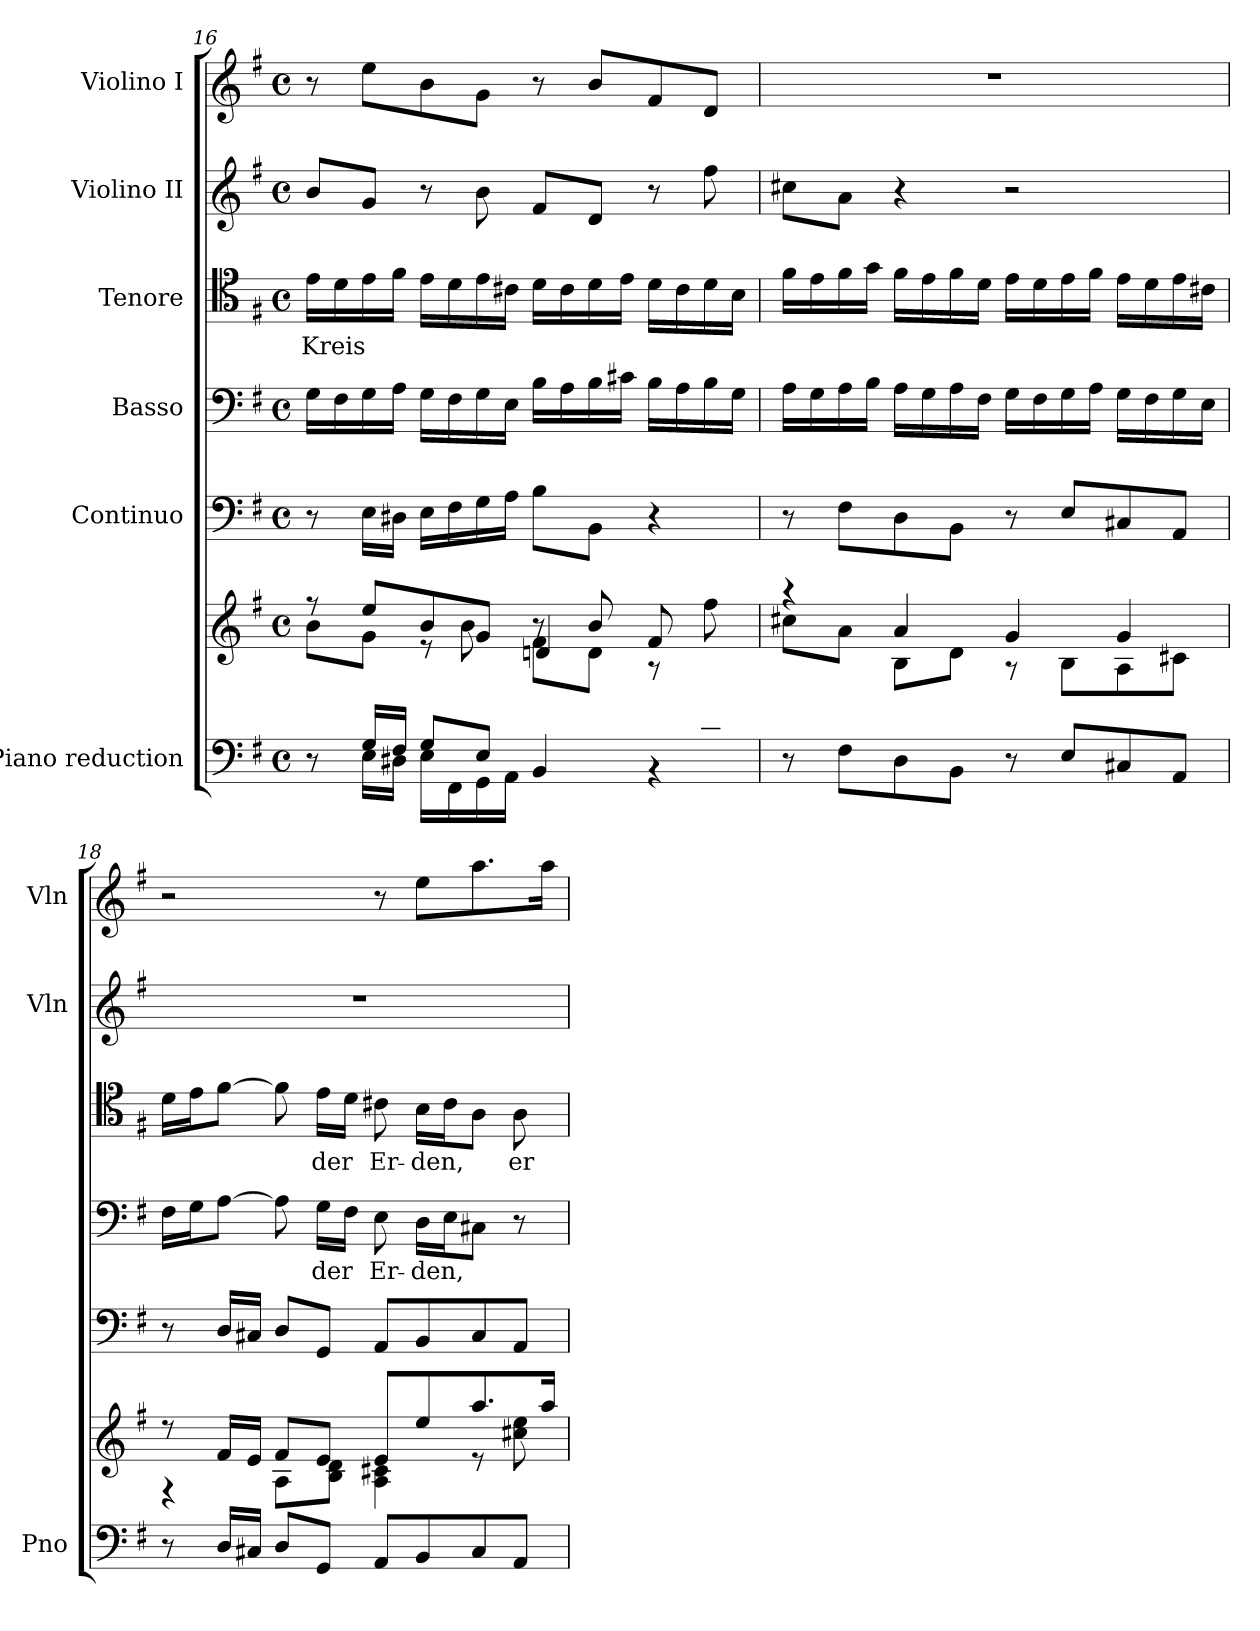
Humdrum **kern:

**kern	**kern	**kern	**kern	**text	**kern	**text	**kern	**kern	**dynam
*part6	*part6	*part5	*part4	*part4	*part3	*part3	*part2	*part1	*part1
*staff7	*staff6	*staff5	*staff4	*staff4	*staff3	*staff3	*staff2	*staff1	*staff1
*I"Piano reduction	*	*I"Continuo	*I"Basso	*	*I"Tenore	*	*I"Violino II	*I"Violino I	*
*I'Pno	*	*	*	*	*	*	*I'Vln	*I'Vln	*
*clefF4	*clefG2	*clefF4	*clefF4	*	*clefC4	*	*clefG2	*clefG2	*
*k[f#]	*k[f#]	*k[f#]	*k[f#]	*	*k[f#]	*	*k[f#]	*k[f#]	*
*M4/4	*M4/4	*M4/4	*M4/4	*	*M4/4	*	*M4/4	*M4/4	*
*met(c)	*met(c)	*met(c)	*met(c)	*	*met(c)	*	*met(c)	*met(c)	*
=16	=16	=16	=16	=16	=16	=16	=16	=16	=16
*^	*^	*	*	*	*	*	*	*	*
*	*^	*	*^	*	*	*	*	*	*	*	*
!	!	!	!	!	!	!	!	!	!	!LO:LY:b	!	!	!
2..ryy	8r	8ryy	8r	8b\L	2ryy	8r	16G\LL	.	16e\LL	Kreis	8b/L	8r	.
.	.	.	.	.	.	.	16F#\	.	16d\	.	.	.	.
.	16G/LL	16E\LL	8ee/L	8g\J	.	16E\LL	16G\	.	16e\	.	8g/J	8ee\L	.
.	16F#/JJ	16D#X\JJ	.	.	.	16D#X\JJ	16A\JJ	.	16f#\JJ	.	.	.	.
.	8G/L	16E\LL	8b/	8r	.	16E\LL	16G\LL	.	16e\LL	.	8r	8b\	.
.	.	16FF#\	.	.	.	16F#\	16F#\	.	16d\	.	.	.	.
.	8E/J	16GG\	8g/J	8b\	.	16G\	16G\	.	16e\	.	8b\	8g\J	.
.	.	16AA\JJ	.	.	.	16A\JJ	16E\JJ	.	16c#X\JJ	.	.	.	.
.	4ryy	4BB/	8r	8f#\L	4dn/	8B\L	16B\LL	.	16d\LL	.	8f#/L	8r	.
.	.	.	.	.	.	.	16A\	.	16c#\	.	.	.	.
.	.	.	8b/L	8d\J	.	8BB\J	16B\	.	16d\	.	8d/J	8b/L	.
.	.	.	.	.	.	.	16c#X\JJ	.	16e\JJ	.	.	.	.
.	4r	4ryy	8f#/	8r	4ryy	4r	16B\LL	.	16d\LL	.	8r	8f#/	.
.	.	.	.	.	.	.	16A\	.	16c#\	.	.	.	.
8d/J	.	.	8ryy	8ff#\	.	.	16B\	.	16d\	.	8ff#\	8d/J	.
.	.	.	.	.	.	.	16G\JJ	.	16B\JJ	.	.	.	.
*v	*v	*v	*	*	*	*	*	*	*	*	*	*	*
*	*	*v	*v	*	*	*	*	*	*	*	*
!!LO:PB:g=z
=17	=17	=17	=17	=17	=17	=17	=17	=17	=17	=17
8r	4r	8cc#X\L	8r	16A\LL	.	16f#\LL	.	8cc#X\L	1r	.
.	.	.	.	16G\	.	16e\	.	.	.	.
8F#\L	.	8a\J	8F#\L	16A\	.	16f#\	.	8a\J	.	.
.	.	.	.	16B\JJ	.	16g\JJ	.	.	.	.
8D\	4a/	8B\L	8D\	16A\LL	.	16f#\LL	.	4r	.	.
.	.	.	.	16G\	.	16e\	.	.	.	.
8BB\J	.	8d\J	8BB\J	16A\	.	16f#\	.	.	.	.
.	.	.	.	16F#\JJ	.	16d\JJ	.	.	.	.
8r	4g/	8r	8r	16G\LL	.	16e\LL	.	2r	.	.
.	.	.	.	16F#\	.	16d\	.	.	.	.
8E/L	.	8B\L	8E/L	16G\	.	16e\	.	.	.	.
.	.	.	.	16A\JJ	.	16f#\JJ	.	.	.	.
8C#X/	4g/	8A\	8C#X/	16G\LL	.	16e\LL	.	.	.	.
.	.	.	.	16F#\	.	16d\	.	.	.	.
8AA/J	.	8c#X\J	8AA/J	16G\	.	16e\	.	.	.	.
.	.	.	.	16E\JJ	.	16c#X\JJ	.	.	.	.
=18	=18	=18	=18	=18	=18	=18	=18	=18	=18	=18
8r	8r	4r	8r	16F#\LL	.	16d\LL	.	1r	2r	.
.	.	.	.	16G\J	.	16e\J	.	.	.	.
16D/LL	16f#/LL	.	16D/LL	[8A\J	.	[8f#\J	.	.	.	.
16C#X/JJ	16e/JJ	.	16C#X/JJ	.	.	.	.	.	.	.
8D/L	8f#/L	8A\L	8D/L	8A\]	.	8f#\]	.	.	.	.
!	!	!	!	!	!LO:LY:b	!	!LO:LY:b	!	!	!
8GG/J	8e/J	8B\ 8d\J	8GG/J	16G\LL	der	16e\LL	der	.	.	.
.	.	.	.	16F#\JJ	.	16d\JJ	.	.	.	.
!	!	!	!	!	!LO:LY:b	!	!LO:LY:b	!	!	!
8AA/L	8e/L	4A\ 4c#X\	8AA/L	8E\	Er-	8c#X\	Er-	.	8r	.
!	!	!	!	!	!LO:LY:b	!	!LO:LY:b	!	!	!LO:DY:b
8BB/	8ee/	.	8BB/	16D\LL	-den,	16B\LL	-den,	.	8ee\L	other-dynamics
.	.	.	.	16E\J	.	16c#\J	.	.	.	.
8C#/	8.aa/	8r	8C#/	8C#X\J	.	8A\J	.	.	8.aa\	.
!	!	!	!	!	!	!	!LO:LY:b	!	!	!
8AA/J	.	8cc#X\ 8ee\	8AA/J	8r	.	8A\	er-	.	.	.
.	16aa/Jk	.	.	.	.	.	.	.	16aa\Jk	.
*	*v	*v	*	*	*	*	*	*	*	*
=	=	=	=	=	=	=	=	=	=
*-	*-	*-	*-	*-	*-	*-	*-	*-	*-
